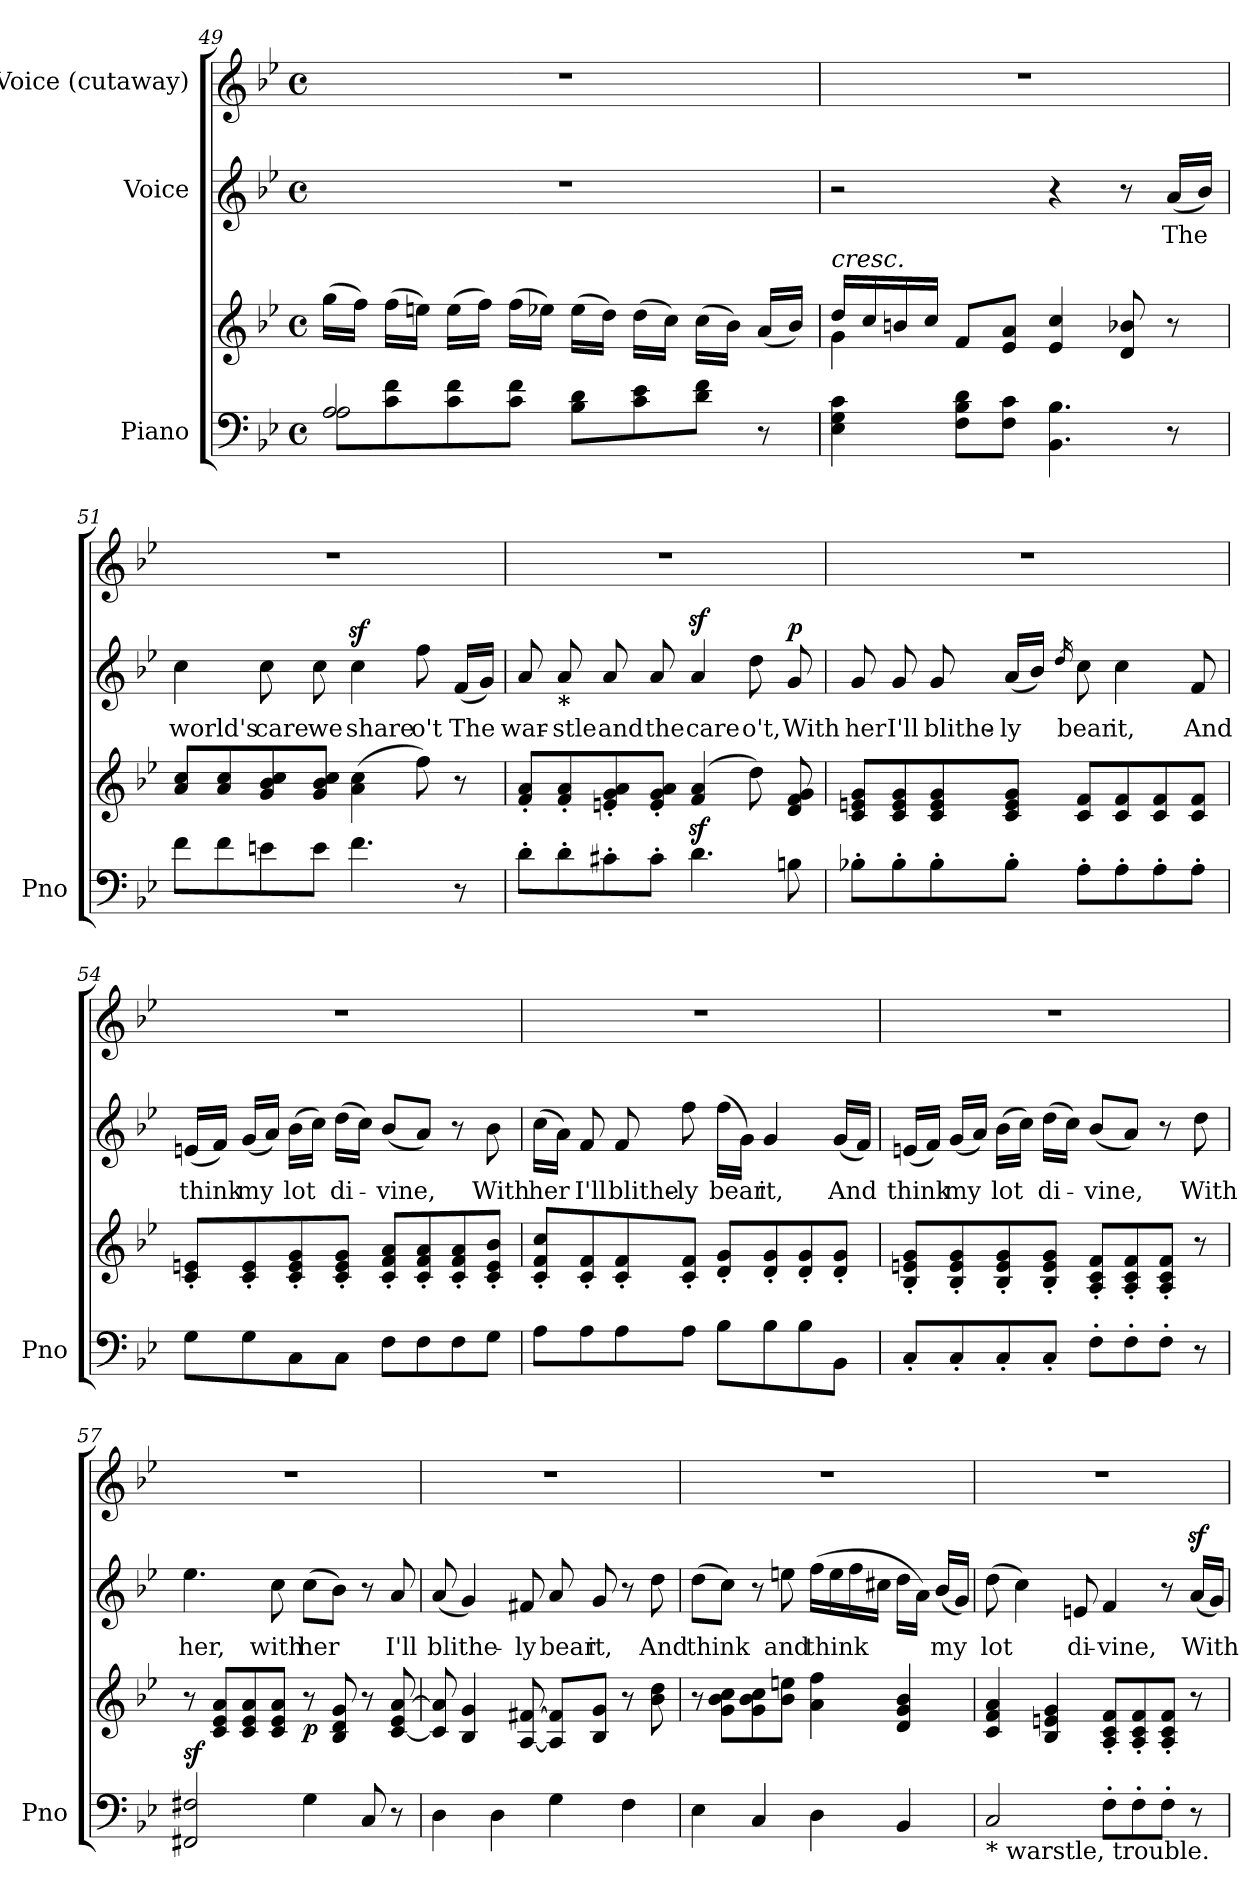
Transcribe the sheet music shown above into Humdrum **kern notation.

**kern	**kern	**dynam	**kern	**text	**dynam	**kern
*part3	*part3	*part3	*part2	*part2	*part2	*part1
*staff4	*staff3	*staff3/4	*staff2	*staff2	*staff2	*staff1
*I"Piano	*	*	*I"Voice	*	*	*I"Voice (cutaway)
*I'Pno	*	*	*	*	*	*
*clefF4	*clefG2	*	*clefG2	*	*	*clefG2
*k[b-e-]	*k[b-e-]	*	*k[b-e-]	*	*	*k[b-e-]
*M4/4	*M4/4	*	*M4/4	*	*	*M4/4
*met(c)	*met(c)	*	*met(c)	*	*	*met(c)
=49	=49	=49	=49	=49	=49	=49
*^	*	*	*	*	*	*
!	!LO:N:head=open	!	!	!	!	!	!
2A/	8A\L	(16gg\LL	.	1r	.	.	1r
!	!	!	!LO:DY:a	!	!	!	!
.	.	16ff\JJ)	other-dynamics	.	.	.	.
.	8c\ 8f\	(16ff\LL	.	.	.	.	.
.	.	16een\JJ)	.	.	.	.	.
.	8c\ 8f\	(16ee\LL	.	.	.	.	.
.	.	16ff\JJ)	.	.	.	.	.
.	8c\ 8f\J	(16ff\LL	.	.	.	.	.
.	.	16ee-X\JJ)	.	.	.	.	.
2ryy	8B-\ 8d\L	(16ee-\LL	.	.	.	.	.
.	.	16dd\JJ)	.	.	.	.	.
.	8c\ 8e-\	(16dd\LL	.	.	.	.	.
.	.	16cc\JJ)	.	.	.	.	.
.	8d\ 8f\J	(16cc\LL	.	.	.	.	.
.	.	16b-\JJ)	.	.	.	.	.
.	8r	(16a/LL	.	.	.	.	.
.	.	16b-/JJ)	.	.	.	.	.
*v	*v	*	*	*	*	*	*
=50	=50	=50	=50	=50	=50	=50
*	*^	*	*	*	*	*
!	!LO:TX:a:i:t=cresc.	!	!	!	!	!	!
4E-\ 4G\ 4c\	16dd/LL	4g\	.	2r	.	.	1r
.	16cc/	.	.	.	.	.	.
.	16bn/	.	.	.	.	.	.
.	16cc/JJ	.	.	.	.	.	.
8F\ 8B-\ 8d\L	8f/L	2.ryy	.	.	.	.	.
8F\ 8c\J	8e-/ 8a/J	.	.	.	.	.	.
4.BB-\ 4.B-\	4e-/ 4cc/	.	.	4r	.	.	.
.	8d/ 8b-X/	.	.	8r	.	.	.
8r	8r	.	.	(16a/LL	The	.	.
.	.	.	.	16b-/JJ)	.	.	.
*	*v	*v	*	*	*	*	*
=51	=51	=51	=51	=51	=51	=51
8f\L	8a/ 8cc/L	.	4cc\	world's	.	1r
8f\	8a/ 8cc/	.	.	.	.	.
8en\	8g/ 8b-/ 8cc/	.	8cc\	care	.	.
8e\J	8g/ 8b-/ 8cc/J	.	8cc\	we	.	.
4.f\	(4a\ 4cc\	.	4ccz>\	share	.	.
.	8ff\)	.	8ff\	o't	.	.
8r	8r	.	(16f/LL	The	.	.
.	.	.	16g/JJ)	.	.	.
=52	=52	=52	=52	=52	=52	=52
8d'\L	8f/' 8a/'L	.	8a/	war-	.	1r
!	!	!	!LO:TX:b:B:t=*	!	!	!
8d'\	8f/' 8a/'	.	8a/	-stle	.	.
8c#X'\	8en/' 8g/' 8a/'	.	8a/	and	.	.
8c#'\J	8e/' 8g/' 8a/'J	.	8a/	the	.	.
4.d\	(4f/z< 4a/z<	.	4az>/	care	.	.
.	8dd\)	.	8dd\	o't,	.	.
!	!	!	!	!	!LO:DY:a	!
8Bn\	8d/ 8f/ 8g/	.	8g/	With	p	.
=53	=53	=53	=53	=53	=53	=53
8B-X'\L	8c/ 8en/ 8g/L	.	8g/	her	.	1r
8B-'\	8c/ 8e/ 8g/	.	8g/	I'll	.	.
8B-'\	8c/ 8e/ 8g/	.	8g/	blithe-	.	.
8B-'\J	8c/ 8e/ 8g/J	.	(16a/LL	-ly	.	.
.	.	.	16b-/JJ)	.	.	.
.	.	.	16qdd/	.	.	.
8A'\L	8c/ 8f/L	.	8cc\	bear	.	.
8A'\	8c/ 8f/	.	4cc\	it,	.	.
8A'\	8c/ 8f/	.	.	.	.	.
8A'\J	8c/ 8f/J	.	8f/	And	.	.
=54	=54	=54	=54	=54	=54	=54
8G\L	8c/' 8en/'L	.	(16en/LL	think	.	1r
.	.	.	16f/JJ)	.	.	.
8G\	8c/' 8e/'	.	(16g/LL	my	.	.
.	.	.	16a/JJ)	.	.	.
8C\	8c/' 8e/' 8g/'	.	(16b-\LL	lot	.	.
.	.	.	16cc\JJ)	.	.	.
8C\J	8c/' 8e/' 8g/'J	.	(16dd\LL	di-	.	.
.	.	.	16cc\JJ)	.	.	.
8F\L	8c/' 8f/' 8a/'L	.	(8b-/L	-vine,	.	.
8F\	8c/' 8f/' 8a/'	.	8a/J)	.	.	.
8F\	8c/' 8f/' 8a/'	.	8r	.	.	.
8G\J	8c/' 8e/' 8b-/'J	.	8b-\	With	.	.
=55	=55	=55	=55	=55	=55	=55
8A\L	8c/' 8f/' 8cc/'L	.	(16cc\LL	her	.	1r
.	.	.	16a\JJ)	.	.	.
8A\	8c/' 8f/'	.	8f/	I'll	.	.
8A\	8c/' 8f/'	.	8f/	blithe-	.	.
8A\J	8c/' 8f/'J	.	8ff\	-ly	.	.
8B-\L	8d/' 8g/'L	.	(16ff\LL	bear	.	.
.	.	.	16g\JJ)	.	.	.
8B-\	8d/' 8g/'	.	4g/	it,	.	.
8B-\	8d/' 8g/'	.	.	.	.	.
8BB-\J	8d/' 8g/'J	.	(16g/LL	And	.	.
.	.	.	16f/JJ)	.	.	.
=56	=56	=56	=56	=56	=56	=56
8C'/L	8B-/' 8en/' 8g/'L	.	(16en/LL	think	.	1r
.	.	.	16f/JJ)	.	.	.
8C'/	8B-/' 8e/' 8g/'	.	(16g/LL	my	.	.
.	.	.	16a/JJ)	.	.	.
8C'/	8B-/' 8e/' 8g/'	.	(16b-\LL	lot	.	.
.	.	.	16cc\JJ)	.	.	.
8C'/J	8B-/' 8e/' 8g/'J	.	(16dd\LL	di-	.	.
.	.	.	16cc\JJ)	.	.	.
8F'\L	8A/' 8c/' 8f/'L	.	(8b-/L	-vine,	.	.
8F'\	8A/' 8c/' 8f/'	.	8a/J)	.	.	.
8F'\J	8A/' 8c/' 8f/'J	.	8r	.	.	.
8r	8r	.	8dd\	With	.	.
=57	=57	=57	=57	=57	=57	=57
!	!	!LO:DY:b	!	!	!	!
2FF#X/ 2F#X/	8r	sf	4.ee-\	her,	.	1r
.	8c/ 8e-/ 8a/L	.	.	.	.	.
.	8c/ 8e-/ 8a/	.	.	.	.	.
.	8c/ 8e-/ 8a/J	.	8cc\	with	.	.
!	!	!LO:DY:b	!	!	!	!
4G\	8r	p	(8cc\L	her	.	.
.	8B-/ 8d/ 8g/	.	8b-\J)	.	.	.
8C/	8r	.	8r	.	.	.
8r	[8c/ 8e-/ [8a/	.	8a/	I'll	.	.
=58	=58	=58	=58	=58	=58	=58
4D\	8c/] 8a/]	.	(8a/	blithe-	.	1r
.	4B-/ 4g/	.	4g/)	.	.	.
4D\	.	.	.	.	.	.
.	[8A/ [8f#X/	.	8f#X/	-ly	.	.
4G\	8A/] 8f#/]L	.	8a/	bear	.	.
.	8B-/ 8g/J	.	8g/	it,	.	.
4F\	8r	.	8r	.	.	.
.	8b-\ 8dd\	.	8dd\	And	.	.
=59	=59	=59	=59	=59	=59	=59
4E-\	8r	.	(8dd\L	think	.	1r
.	8g\ 8b-\ 8cc\L	.	8cc\J)	.	.	.
4C/	8g\ 8b-\ 8cc\	.	8r	.	.	.
.	8b-\ 8een\J	.	8een\	and	.	.
4D\	4a\ 4ff\	.	(16ff\LL	think	.	.
.	.	.	16ee\	.	.	.
.	.	.	16ff\	.	.	.
.	.	.	16cc#X\JJ	.	.	.
4BB-/	4d/ 4g/ 4b-/	.	16dd\LL	.	.	.
.	.	.	16a\JJ)	.	.	.
.	.	.	(16b-/LL	my	.	.
.	.	.	16g/JJ)	.	.	.
=60	=60	=60	=60	=60	=60	=60
!LO:TX:b:t=* warstle, trouble.	!	!	!	!	!	!
2C/	4c/ 4f/ 4a/	.	(8dd\	lot	.	1r
.	.	.	4cc\)	.	.	.
.	4B-/ 4en/ 4g/	.	.	.	.	.
.	.	.	8en/	di-	.	.
8F'\L	8A/' 8c/' 8f/'L	.	4f/	-vine,	.	.
8F'\	8A/' 8c/' 8f/'	.	.	.	.	.
8F'\J	8A/' 8c/' 8f/'J	.	8r	.	.	.
8r	8r	.	(16az>/LL	With	.	.
.	.	.	16g/JJ)	.	.	.
=	=	=	=	=	=	=
*-	*-	*-	*-	*-	*-	*-
